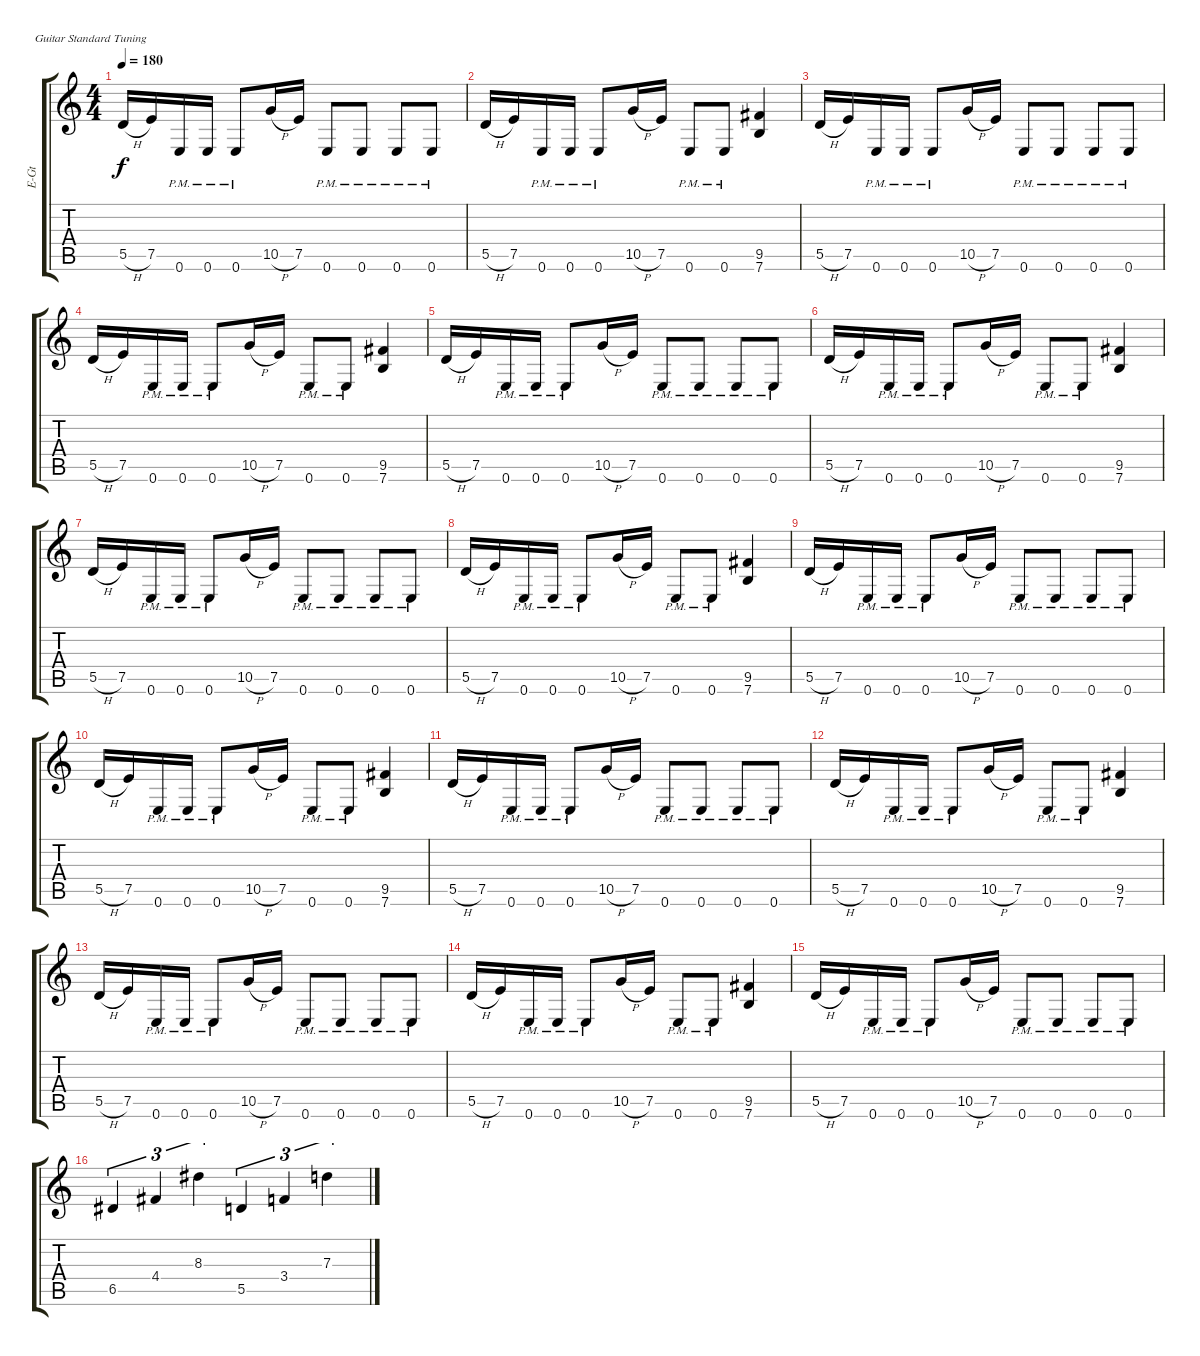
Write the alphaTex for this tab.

\bracketExtendMode groupsimilarinstruments
\track ("M. Friedman" "E-Gt") {solo instrument distortionguitar}
\staff {score tabs}
\tuning (E4 B3 G3 D3 A2 E2)
\ts (4 4)
\tempo 180
\clef g2
\ks c
5.5{h}.16{dy f beam Up} 7.5.16{beam Up} 0.6{pm}.16{beam Up} 0.6{pm}.16{beam Up} 0.6{pm}.8{beam Up} 10.5{h}.16{beam Up} 7.5.16{beam Up} 0.6{pm}.8{beam Up} 0.6{pm}.8{beam Up} 0.6{pm}.8{beam Up} 0.6{pm}.8{beam Up} |
5.5{h}.16{beam Up} 7.5.16{beam Up} 0.6{pm}.16{beam Up} 0.6{pm}.16{beam Up} 0.6{pm}.8{beam Up} 10.5{h}.16{beam Up} 7.5.16{beam Up} 0.6{pm}.8{beam Up} 0.6{pm}.8{beam Up} (9.5{acc #} 7.6).4{beam Up} |
5.5{h}.16{beam Up} 7.5.16{beam Up} 0.6{pm}.16{beam Up} 0.6{pm}.16{beam Up} 0.6{pm}.8{beam Up} 10.5{h}.16{beam Up} 7.5.16{beam Up} 0.6{pm}.8{beam Up} 0.6{pm}.8{beam Up} 0.6{pm}.8{beam Up} 0.6{pm}.8{beam Up} |
5.5{h}.16{beam Up} 7.5.16{beam Up} 0.6{pm}.16{beam Up} 0.6{pm}.16{beam Up} 0.6{pm}.8{beam Up} 10.5{h}.16{beam Up} 7.5.16{beam Up} 0.6{pm}.8{beam Up} 0.6{pm}.8{beam Up} (9.5{acc #} 7.6).4{beam Up} |
5.5{h}.16{beam Up} 7.5.16{beam Up} 0.6{pm}.16{beam Up} 0.6{pm}.16{beam Up} 0.6{pm}.8{beam Up} 10.5{h}.16{beam Up} 7.5.16{beam Up} 0.6{pm}.8{beam Up} 0.6{pm}.8{beam Up} 0.6{pm}.8{beam Up} 0.6{pm}.8{beam Up} |
5.5{h}.16{beam Up} 7.5.16{beam Up} 0.6{pm}.16{beam Up} 0.6{pm}.16{beam Up} 0.6{pm}.8{beam Up} 10.5{h}.16{beam Up} 7.5.16{beam Up} 0.6{pm}.8{beam Up} 0.6{pm}.8{beam Up} (9.5{acc #} 7.6).4{beam Up} |
5.5{h}.16{beam Up} 7.5.16{beam Up} 0.6{pm}.16{beam Up} 0.6{pm}.16{beam Up} 0.6{pm}.8{beam Up} 10.5{h}.16{beam Up} 7.5.16{beam Up} 0.6{pm}.8{beam Up} 0.6{pm}.8{beam Up} 0.6{pm}.8{beam Up} 0.6{pm}.8{beam Up} |
5.5{h}.16{beam Up} 7.5.16{beam Up} 0.6{pm}.16{beam Up} 0.6{pm}.16{beam Up} 0.6{pm}.8{beam Up} 10.5{h}.16{beam Up} 7.5.16{beam Up} 0.6{pm}.8{beam Up} 0.6{pm}.8{beam Up} (9.5{acc #} 7.6).4{beam Up} |
5.5{h}.16{beam Up} 7.5.16{beam Up} 0.6{pm}.16{beam Up} 0.6{pm}.16{beam Up} 0.6{pm}.8{beam Up} 10.5{h}.16{beam Up} 7.5.16{beam Up} 0.6{pm}.8{beam Up} 0.6{pm}.8{beam Up} 0.6{pm}.8{beam Up} 0.6{pm}.8{beam Up} |
5.5{h}.16{beam Up} 7.5.16{beam Up} 0.6{pm}.16{beam Up} 0.6{pm}.16{beam Up} 0.6{pm}.8{beam Up} 10.5{h}.16{beam Up} 7.5.16{beam Up} 0.6{pm}.8{beam Up} 0.6{pm}.8{beam Up} (9.5{acc #} 7.6).4{beam Up} |
5.5{h}.16{beam Up} 7.5.16{beam Up} 0.6{pm}.16{beam Up} 0.6{pm}.16{beam Up} 0.6{pm}.8{beam Up} 10.5{h}.16{beam Up} 7.5.16{beam Up} 0.6{pm}.8{beam Up} 0.6{pm}.8{beam Up} 0.6{pm}.8{beam Up} 0.6{pm}.8{beam Up} |
5.5{h}.16{beam Up} 7.5.16{beam Up} 0.6{pm}.16{beam Up} 0.6{pm}.16{beam Up} 0.6{pm}.8{beam Up} 10.5{h}.16{beam Up} 7.5.16{beam Up} 0.6{pm}.8{beam Up} 0.6{pm}.8{beam Up} (9.5{acc #} 7.6).4{beam Up} |
5.5{h}.16{beam Up} 7.5.16{beam Up} 0.6{pm}.16{beam Up} 0.6{pm}.16{beam Up} 0.6{pm}.8{beam Up} 10.5{h}.16{beam Up} 7.5.16{beam Up} 0.6{pm}.8{beam Up} 0.6{pm}.8{beam Up} 0.6{pm}.8{beam Up} 0.6{pm}.8{beam Up} |
5.5{h}.16{beam Up} 7.5.16{beam Up} 0.6{pm}.16{beam Up} 0.6{pm}.16{beam Up} 0.6{pm}.8{beam Up} 10.5{h}.16{beam Up} 7.5.16{beam Up} 0.6{pm}.8{beam Up} 0.6{pm}.8{beam Up} (9.5{acc #} 7.6).4{beam Up} |
5.5{h}.16{beam Up} 7.5.16{beam Up} 0.6{pm}.16{beam Up} 0.6{pm}.16{beam Up} 0.6{pm}.8{beam Up} 10.5{h}.16{beam Up} 7.5.16{beam Up} 0.6{pm}.8{beam Up} 0.6{pm}.8{beam Up} 0.6{pm}.8{beam Up} 0.6{pm}.8{beam Up} |
6.5{acc #}.4{tu (3 2) beam Up} 4.4{acc #}.4{tu (3 2) beam Up} 8.3{acc #}.4{tu (3 2) beam Down} 5.5.4{tu (3 2) beam Up} 3.4.4{tu (3 2) beam Up} 7.3.4{tu (3 2) beam Down}
